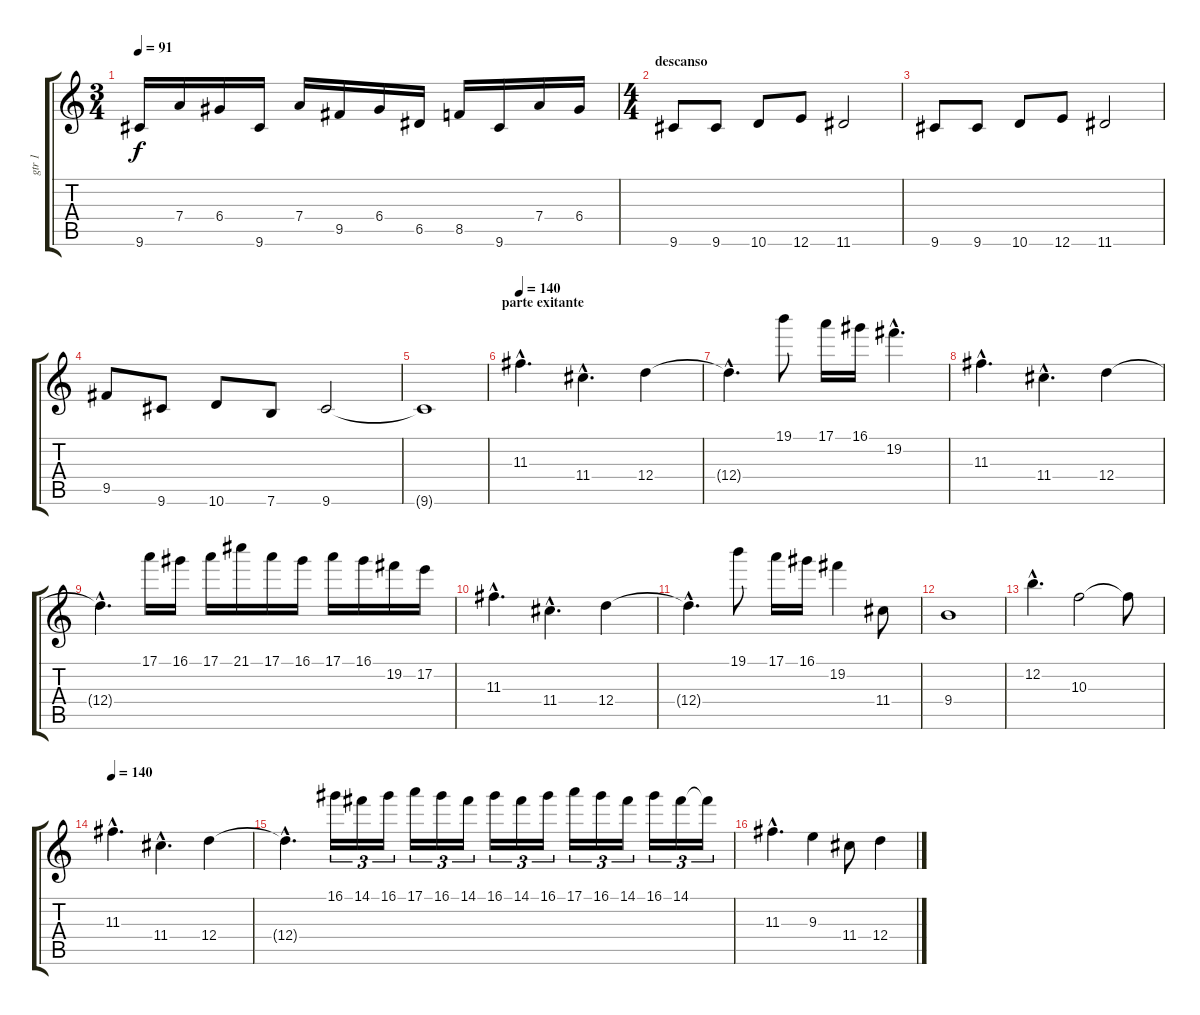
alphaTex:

\track ("gtr 1" "gtr 1") {instrument distortionguitar}
\staff {score tabs}
\tuning (E4 B3 G3 D3 A2 E2) {hide}
\ts (3 4)
\tempo 91
\clef g2
\ks c
9.6.16{dy f} 7.4.16 6.4.16 9.6.16 7.4.16 9.5.16 6.4.16 6.5.16 8.5.16 9.6.16 7.4.16 6.4.16 |
\ts (4 4)
\section ("" "descanso")
9.6.8 9.6.8 10.6.8 12.6.8 11.6.2 |
9.6.8 9.6.8 10.6.8 12.6.8 11.6.2 |
9.5.8 9.6.8 10.6.8 7.6.8 9.6.2 |
9.6{t}.1 |
\section ("" "parte exitante")
\tempo 140
11.3{hac}.4{d} 11.4{hac}.4{d} 12.4.4 |
12.4{hac t}.4{d} 19.1.8 17.1.16 16.1.16 19.2{hac}.4{d} |
11.3{hac}.4{d} 11.4{hac}.4{d} 12.4.4 |
12.4{hac t}.4{d} 17.1.16 16.1.16 17.1.16 21.1.16 17.1.16 16.1.16 17.1.16 16.1.16 19.2.16 17.2.16 |
11.3{hac}.4{d} 11.4{hac}.4{d} 12.4.4 |
12.4{hac t}.4{d} 19.1.8 17.1.16 16.1.16 19.2.4 11.4.8 |
9.4.1 |
12.2{hac}.4{d} 10.3.2 10.3{t}.8 |
\tempo 140
11.3{hac}.4{d} 11.4{hac}.4{d} 12.4.4 |
12.4{hac t}.4{d} 16.1.16{tu (3 2)} 14.1.16{tu (3 2)} 16.1.16{tu (3 2)} 17.1.16{tu (3 2)} 16.1.16{tu (3 2)} 14.1.16{tu (3 2)} 16.1.16{tu (3 2)} 14.1.16{tu (3 2)} 16.1.16{tu (3 2)} 17.1.16{tu (3 2)} 16.1.16{tu (3 2)} 14.1.16{tu (3 2)} 16.1.16{tu (3 2)} 14.1.16{tu (3 2)} 14.1{t}.16{tu (3 2)} |
11.3{hac}.4{d} 9.3.4 11.4.8 12.4.4
